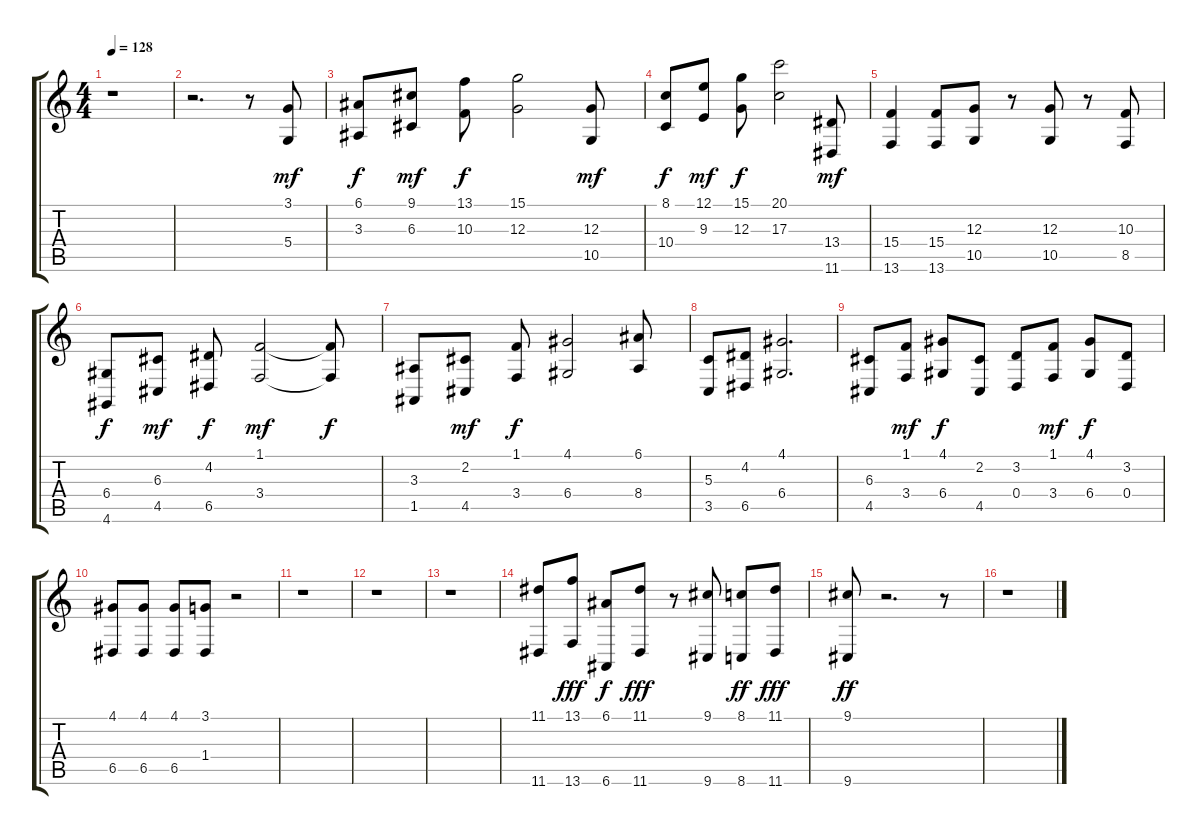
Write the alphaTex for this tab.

\track "" {instrument harpsichord}
\staff {score tabs}
\tuning (E4 B3 G3 D3 A2 E2) {hide}
\ts (4 4)
\tempo 128
\clef g2
\ks c
r.1{dy mf} |
r.2{d} r.8 (3.1 5.4).8 |
(6.1 3.3).8{dy f} (9.1 6.3).8{dy mf} (13.1 10.3).8{dy f} (15.1 12.3).2 (12.3 10.5).8{dy mf} |
(8.1 10.4).8{dy f} (12.1 9.3).8{dy mf} (15.1 12.3).8{dy f} (20.1 17.3).2 (13.4 11.6).8{dy mf} |
(15.4 13.6).4 (15.4 13.6).8 (12.3 10.5).8 r.8 (12.3 10.5).8 r.8 (10.3 8.5).8 |
(6.4 4.6).8{dy f} (6.3 4.5).8{dy mf} (4.2 6.5).8{dy f} (1.1 3.4).2{dy mf} (1.1{t} 3.4{t}).8{dy f} |
(3.3 1.5).8 (2.2 4.5).8{dy mf} (1.1 3.4).8{dy f} (4.1 6.4).2 (6.1 8.4).8 |
(5.3 3.5).8 (4.2 6.5).8 (4.1 6.4).2{d} |
(6.3 4.5).8 (1.1 3.4).8{dy mf} (4.1 6.4).8{dy f} (2.2 4.5).8 (3.2 0.4).8 (1.1 3.4).8{dy mf} (4.1 6.4).8{dy f} (3.2 0.4).8 |
(4.1 6.5).8 (4.1 6.5).8 (4.1 6.5).8 (3.1 1.4).8 r.2 |
r.1 |
r.1 |
r.1 |
(11.1 11.6).8{balance 8 instrument brasssection} (13.1 13.6).8{dy fff} (6.1 6.6).8{dy f} (11.1 11.6).8{dy fff} r.8 (9.1 9.6).8 (8.1 8.6).8{dy ff} (11.1 11.6).8{dy fff} |
(9.1 9.6).8{dy ff} r.2{d} r.8 |
r.1
